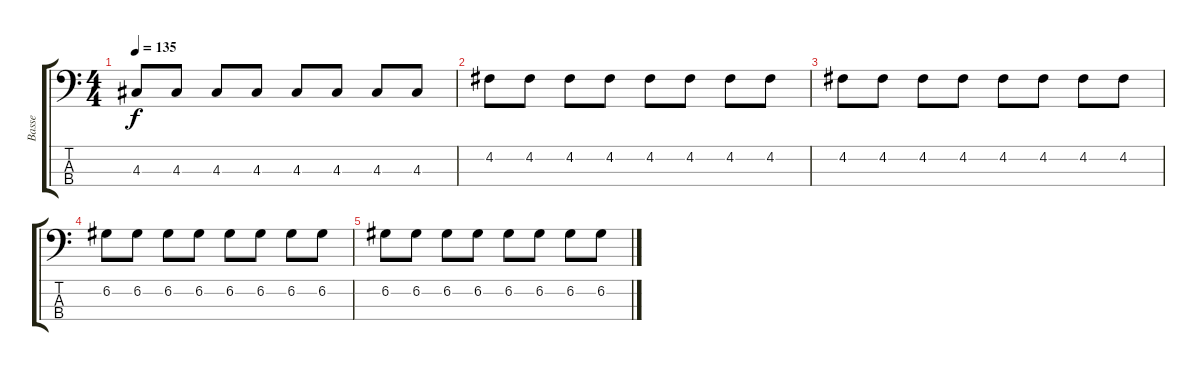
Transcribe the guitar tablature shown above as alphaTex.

\track ("Basse" "Basse") {instrument electricbassfinger}
\staff {score tabs}
\tuning (G2 D2 A1 E1) {hide}
\ts (4 4)
\tempo 135
\clef f4
\ks c
4.3.8{dy f} 4.3.8 4.3.8 4.3.8 4.3.8 4.3.8 4.3.8 4.3.8 |
4.2.8 4.2.8 4.2.8 4.2.8 4.2.8 4.2.8 4.2.8 4.2.8 |
4.2.8 4.2.8 4.2.8 4.2.8 4.2.8 4.2.8 4.2.8 4.2.8 |
6.2.8 6.2.8 6.2.8 6.2.8 6.2.8 6.2.8 6.2.8 6.2.8 |
6.2.8 6.2.8 6.2.8 6.2.8 6.2.8 6.2.8 6.2.8 6.2.8
